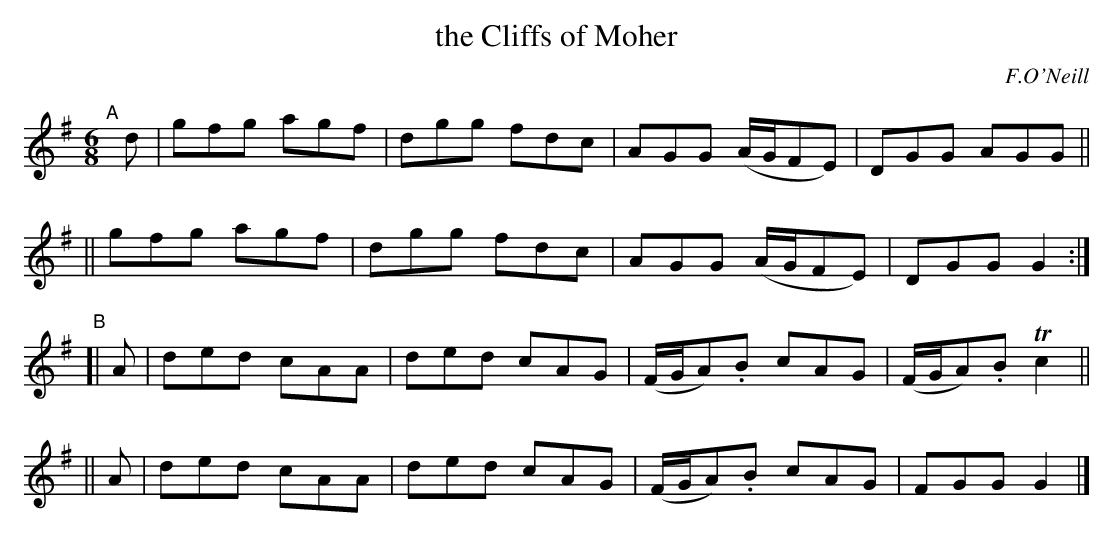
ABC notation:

X:1
T: the Cliffs of Moher
O: F.O'Neill
M: 6/8
L: 1/8
K: G
"^A"[|] d \
|  gfg agf | dgg fdc | AGG (A/G/FE) | DGG AGG ||
|| gfg agf | dgg fdc | AGG (A/G/FE) | DGG G2 :|
"^B"\
[| A | ded cAA | ded cAG | (F/G/A).B cAG | (F/G/A).B Tc2 ||
|| A | ded cAA | ded cAG | (F/G/A).B cAG | FGG G2 |]
